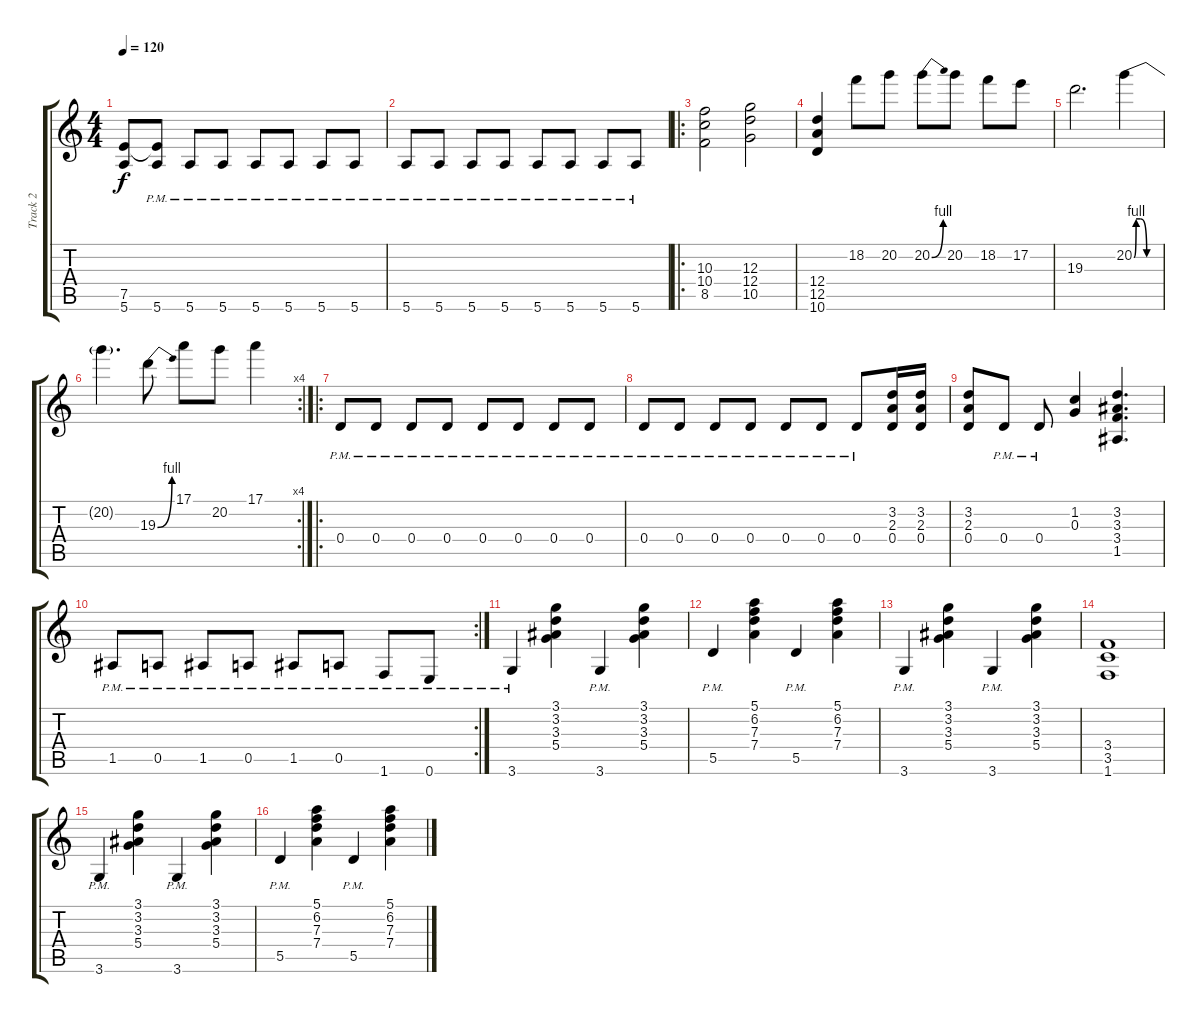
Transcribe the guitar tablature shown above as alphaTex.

\track ("Track 2" "Track 2") {instrument overdrivenguitar}
\staff {score tabs}
\tuning (E4 B3 G3 D3 A2 E2) {hide}
\ts (4 4)
\tempo 120
\clef g2
\ks c
(7.5 5.6).8{dy f} (7.5{t} 5.6{pm}).8 5.6{pm}.8 5.6{pm}.8 5.6{pm}.8 5.6{pm}.8 5.6{pm}.8 5.6{pm}.8 |
5.6{pm}.8 5.6{pm}.8 5.6{pm}.8 5.6{pm}.8 5.6{pm}.8 5.6{pm}.8 5.6{pm}.8 5.6{pm}.8 |
\ro
(10.3 10.4 8.5).2 (12.3 12.4 10.5).2 |
(12.4 12.5 10.6).4 18.2.8 20.2.8 20.2{be (bend 0 0 60 4)}.8 20.2.8 18.2.8 17.2.8 |
19.3.2{d} 20.2{be (custom 0 0 5 4 15 4 30 0 60 0)}.4 |
\rc 4
20.2{t}.4{d} 19.3{be (bend 0 0 60 4)}.8 17.1.8 20.2.8 17.1.4 |
\ro
0.4{pm}.8 0.4{pm}.8 0.4{pm}.8 0.4{pm}.8 0.4{pm}.8 0.4{pm}.8 0.4{pm}.8 0.4{pm}.8 |
0.4{pm}.8 0.4{pm}.8 0.4{pm}.8 0.4{pm}.8 0.4{pm}.8 0.4{pm}.8 0.4{pm}.8 (3.2 2.3 0.4).16 (3.2 2.3 0.4).16 |
(3.2 2.3 0.4).8 0.4{pm}.8 0.4{pm}.8 (1.2 0.3).4 (3.2 3.3 3.4 1.5).4{d} |
\rc 2
1.5{pm}.8 0.5{pm}.8 1.5{pm}.8 0.5{pm}.8 1.5{pm}.8 0.5{pm}.8 1.6{pm}.8 0.6{pm}.8 |
3.6{pm}.4 (3.1 3.2 3.3 5.4).4 3.6{pm}.4 (3.1 3.2 3.3 5.4).4 |
5.5{pm}.4 (5.1 6.2 7.3 7.4).4 5.5{pm}.4 (5.1 6.2 7.3 7.4).4 |
3.6{pm}.4 (3.1 3.2 3.3 5.4).4 3.6{pm}.4 (3.1 3.2 3.3 5.4).4 |
(3.4 3.5 1.6).1 |
3.6{pm}.4 (3.1 3.2 3.3 5.4).4 3.6{pm}.4 (3.1 3.2 3.3 5.4).4 |
5.5{pm}.4 (5.1 6.2 7.3 7.4).4 5.5{pm}.4 (5.1 6.2 7.3 7.4).4
